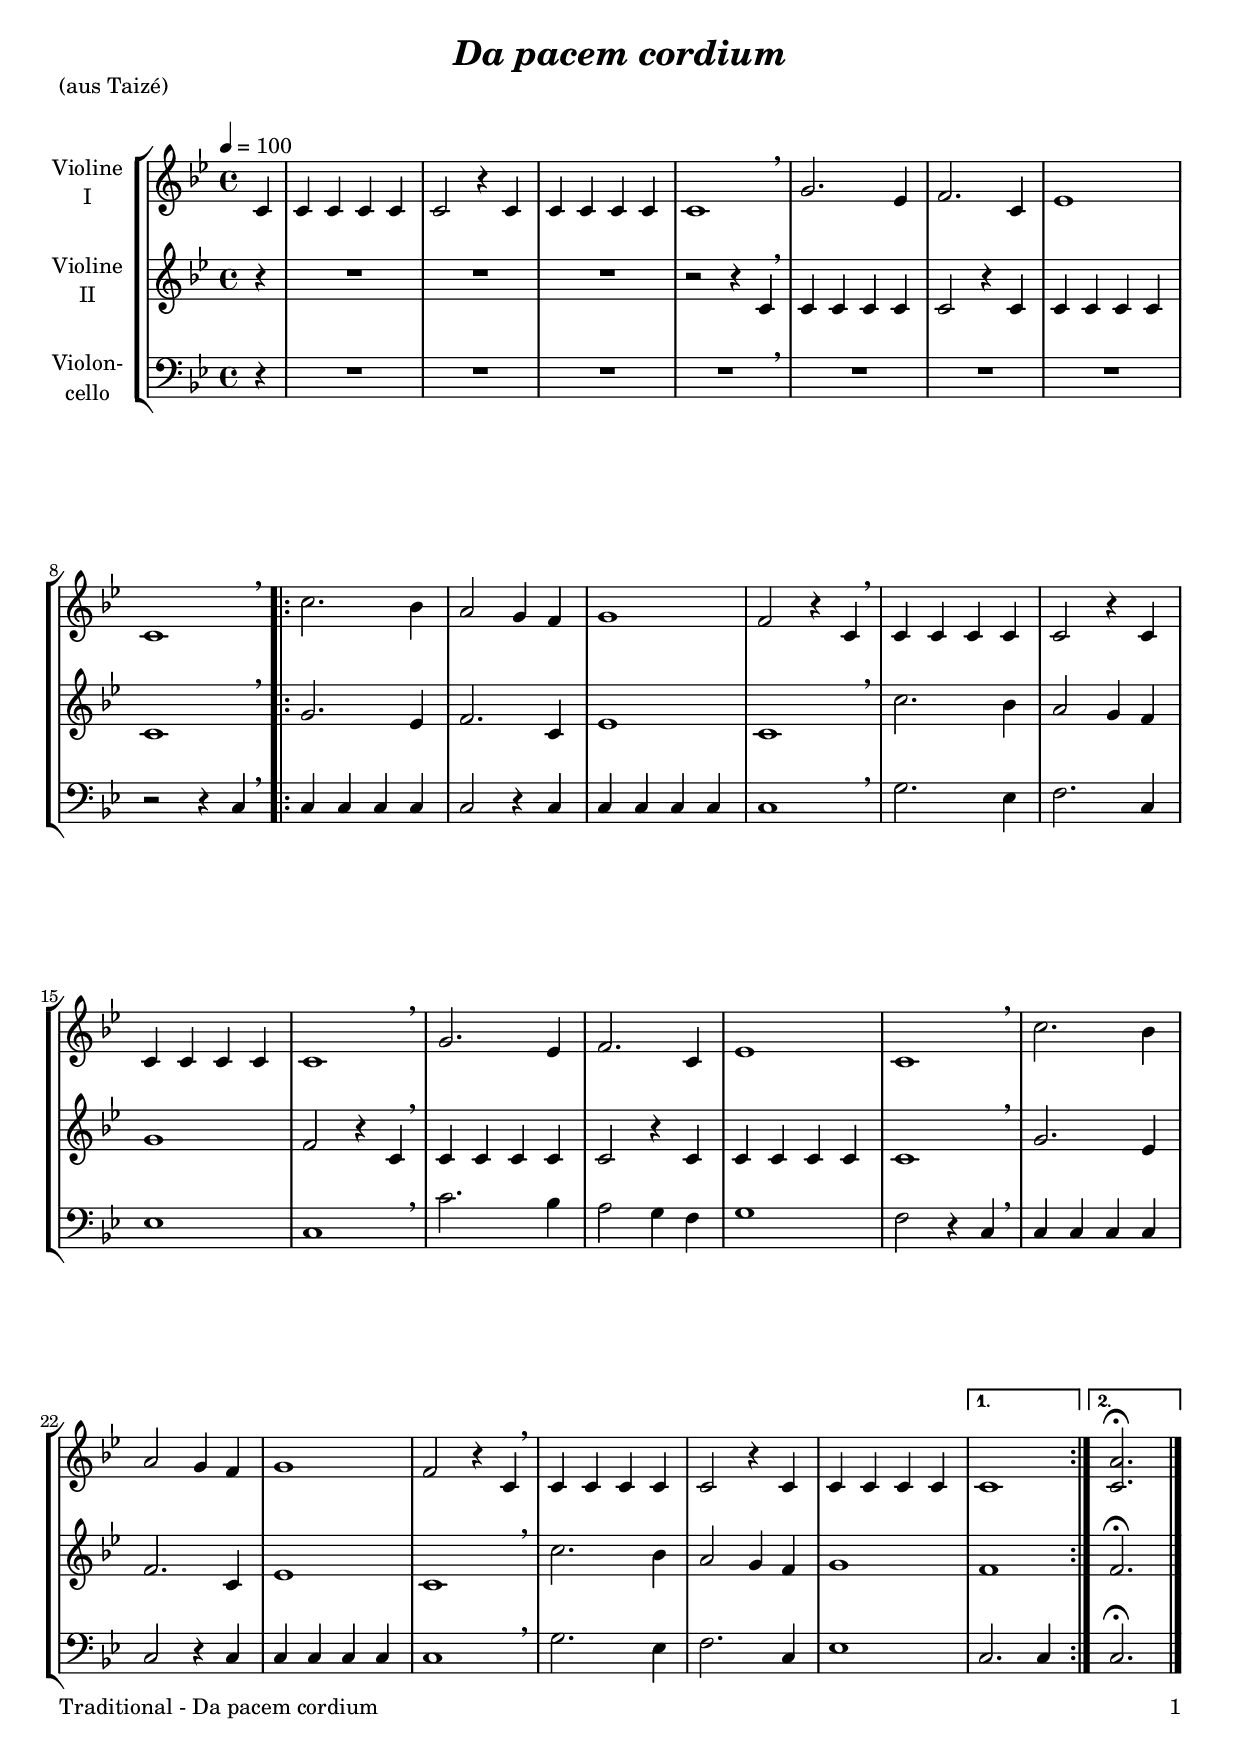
\version "2.24.4"
\include "deutsch.ly"
  
#(set-global-staff-size 19)

\header {
  title     = \markup \bold \italic "Da pacem cordium"
%  composer  = ""
%  arranger  = ""
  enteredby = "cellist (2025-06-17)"
  piece     = "(aus Taizé)"
}

voiceconsts = {
  \key g \minor
  \time 4/4
  \clef "treble"
%  \numericTimeSignature
  \compressEmptyMeasures
% Set default beaming for all staves
%  \set Timing.beamExceptions = #'()
%  \set Timing.baseMoment     = #(ly:make-moment 1 4)
%  \set Timing.beatStructure  = #'(1 1 1)
  \tempo 4=100
}

mivl = "violin"
miva = "viola"
mipz = "pizzicato strings"
mivc = "cello"

va = \relative c' {
  \voiceconsts

  \partial 4 c4
  c c c c
  c2 r4 c
  c c c c
  c1 \breathe
  g'2. es4
  f2. c4
  es1
  c \breathe
  \repeat volta 2 {
    c'2. b4
    a2 g4 f
    g1
    f2 r4 c \breathe
    c c c c
    c2 r4 c
    c c c c
    c1 \breathe
    g'2. es4
    f2. c4

    es1
    c \breathe
    c'2. b4
    a2 g4 f
    g1
    f2 r4 c \breathe
    c c c c
    c2 r4 c
    c c c c
  }
  \alternative {
    { c1 }
    { \partial 2. <c a'>2.\fermata }
  } \bar "|."
}

vb = \relative c' {
  \voiceconsts

  \partial 4 r4
  R1*3
  r2 r4 c \breathe
  c c c c
  c2 r4 c
  c c c c
  c1 \breathe
  
  \repeat volta 2 {
    g'2. es4
    f2. c4
    es1
    c \breathe
    c'2. b4
    a2 g4 f
    g1
    f2 r4 c \breathe
    c c c c
    c2 r4 c

    c c c c
    c1 \breathe
    g'2. es4
    f2. c4
    es1
    c \breathe
    c'2. b4
    a2 g4 f
    g1
  }
  \alternative {
    { f }
    { \partial 2. f2.\fermata }
  } \bar "|."
}

vc = \relative c {
  \voiceconsts
  \clef "bass"

  \partial 4 r4
  R1*4 \breathe
  R1*3
  r2 r4 c \breathe
  \repeat volta 2 {
    c c c c
    c2 r4 c
    c c c c
    c1 \breathe
    g'2. es4
    f2. c4
    es1
    c \breathe
    c'2. b4
    a2 g4 f

    g1
    f2 r4 c \breathe
    c c c c
    c2 r4 c
    c c c c
    c1 \breathe
    g'2. es4
    f2. c4
    es1
  }
  \alternative {
    { c2. c4 }
    { \partial 2. c2.\fermata }
  } \bar "|."
}


music = \new StaffGroup <<
      \new Staff {
	\set Staff.midiInstrument = \mivl
	\set Staff.instrumentName = \markup \center-column { "Violine" "I" }
	\transpose g g { \va }
      }

      \new Staff {
	\set Staff.midiInstrument = \mivl
	\set Staff.instrumentName = \markup \center-column { "Violine" "II" }
	\transpose g g { \vb }
      }

      \new Staff {
	\set Staff.midiInstrument = \mivc
	\set Staff.instrumentName = \markup \center-column { "Violon-" "cello" }
	\transpose g g { \vc }
      }
>>

\book {
  \paper {
    print-page-number = ##t
    print-first-page-number = ##t
    ragged-last-bottom = ##f
    oddHeaderMarkup = \markup \null
    evenHeaderMarkup = \markup \null
    oddFooterMarkup = \markup {
      \fill-line {
        \if \should-print-page-number
        "Traditional - Da pacem cordium" \fromproperty #'page:page-number-string
      }
    }
    evenFooterMarkup = \oddFooterMarkup
  } \score {
    \music
    \layout {}
  }

  \score {
    \unfoldRepeats \music

    \midi {
      \context {
        \Score
      }
    }
  }
}
